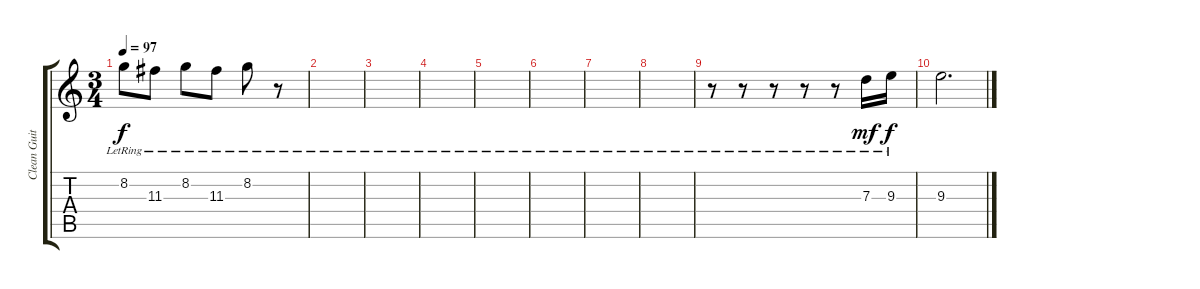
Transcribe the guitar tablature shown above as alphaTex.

\track ("Clean Guitars" "Clean Guit") {instrument electricguitarjazz}
\staff {score tabs}
\tuning (E4 B3 G3 D3 A2 D2) {hide}
\ts (3 4)
\tempo 97
\clef g2
\ks c
8.2{lr}.8{dy f} 11.3{lr}.8 8.2{lr}.8 11.3{lr}.8 8.2{lr}.8 r.8 |
|
|
|
|
|
|
|
r.8 r.8 r.8 r.8 r.8{volume 13} 7.3{lr}.16{dy mf} 9.3{lr}.16{dy f} |
9.3.2{d}
